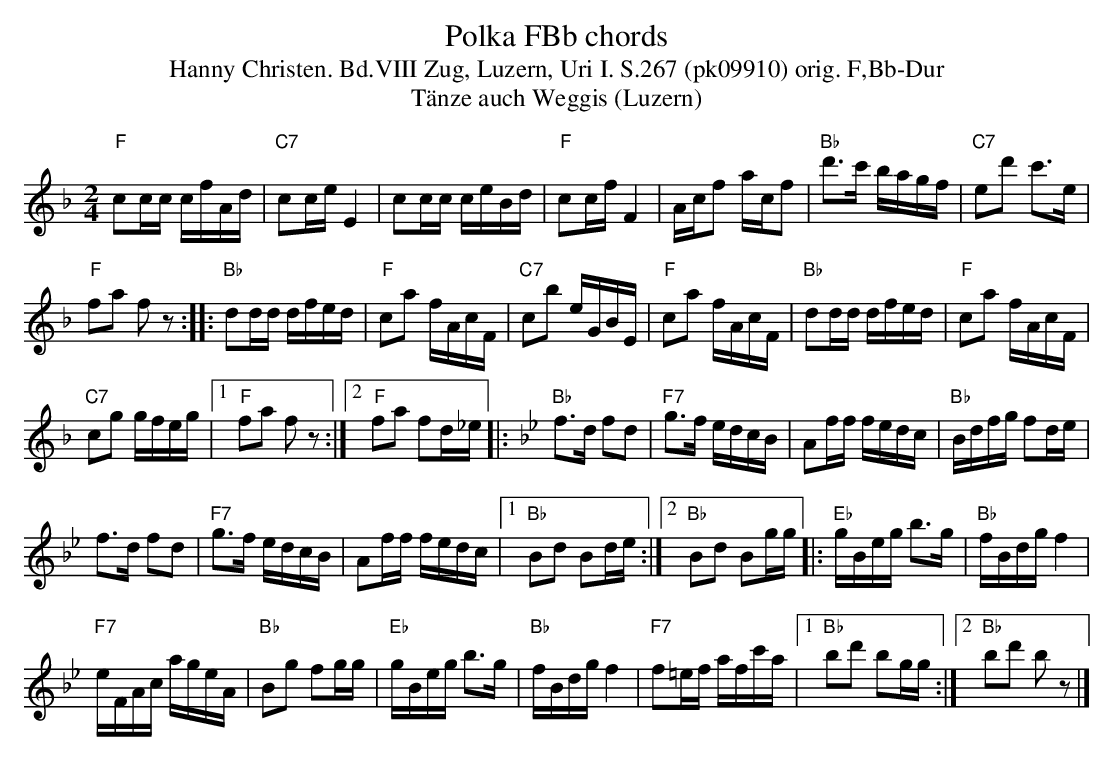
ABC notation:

X:1
T:Polka FBb chords
T:Hanny Christen. Bd.VIII Zug, Luzern, Uri I. S.267 (pk09910) orig. F,Bb-Dur
T: T\"anze auch Weggis (Luzern)
M:2/4
L:1/16
K:F %%MIDI gchordon
"F"c2cc cfAd | "C7"c2ce E4 | c2cc ceBd | "F"c2cf F4 | Acf2 acf2 | "Bb"d'3c' bagf | "C7"e2d'2 c'3e |
"F"f2a2 f2z2 :: "Bb"d2dd dfed | "F"c2a2 fAcF | "C7"c2b2 eGBE | "F"c2a2 fAcF | "Bb"d2dd dfed | "F"c2a2 fAcF |
"C7"c2g2 gfeg |1 "F"f2a2 f2z2 :|2 "F"f2a2 f2d_e |: [K:Bb] "Bb"f3d f2d2 | "F7"g3f edcB | A2ff fedc | "Bb"Bdfg f2de |
f3d f2d2 | "F7"g3f edcB | A2ff fedc |1 "Bb"B2d2 B2de :|2 "Bb"B2d2 B2gg |: "Eb"gBeg b3g | "Bb"fBdg f4 |
"F7"eFAc ageA | "Bb"B2g2 f2gg | "Eb"gBeg b3g | "Bb"fBdg f4 | "F7"f2=ef afc'a |1 "Bb"b2d'2 b2gg :|2 "Bb"b2d'2 b2z2 |]
